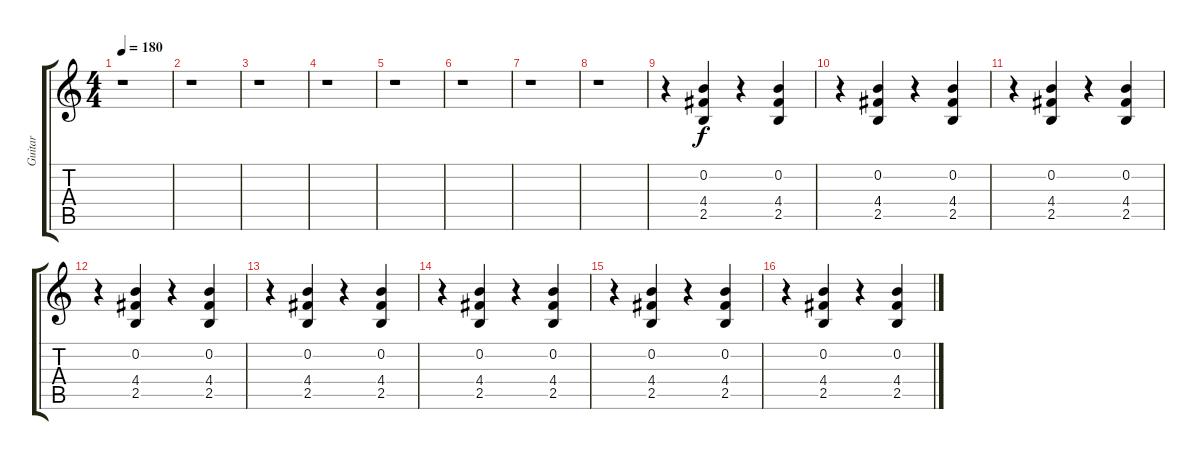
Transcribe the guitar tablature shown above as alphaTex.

\track ("Guitar" "Guitar") {instrument distortionguitar}
\staff {score tabs}
\tuning (E4 B3 G3 D3 A2 E2) {hide}
\ts (4 4)
\tempo 180
\clef g2
\ks c
r.1{dy f} |
r.1 |
r.1 |
r.1 |
r.1 |
r.1 |
r.1 |
r.1 |
r.4 (0.2 4.4 2.5).4{volume 16} r.4 (0.2 4.4 2.5).4 |
r.4 (0.2 4.4 2.5).4 r.4 (0.2 4.4 2.5).4 |
r.4 (0.2 4.4 2.5).4 r.4 (0.2 4.4 2.5).4 |
r.4 (0.2 4.4 2.5).4 r.4 (0.2 4.4 2.5).4 |
r.4 (0.2 4.4 2.5).4 r.4 (0.2 4.4 2.5).4 |
r.4 (0.2 4.4 2.5).4 r.4 (0.2 4.4 2.5).4 |
r.4 (0.2 4.4 2.5).4 r.4 (0.2 4.4 2.5).4 |
r.4 (0.2 4.4 2.5).4 r.4 (0.2 4.4 2.5).4
